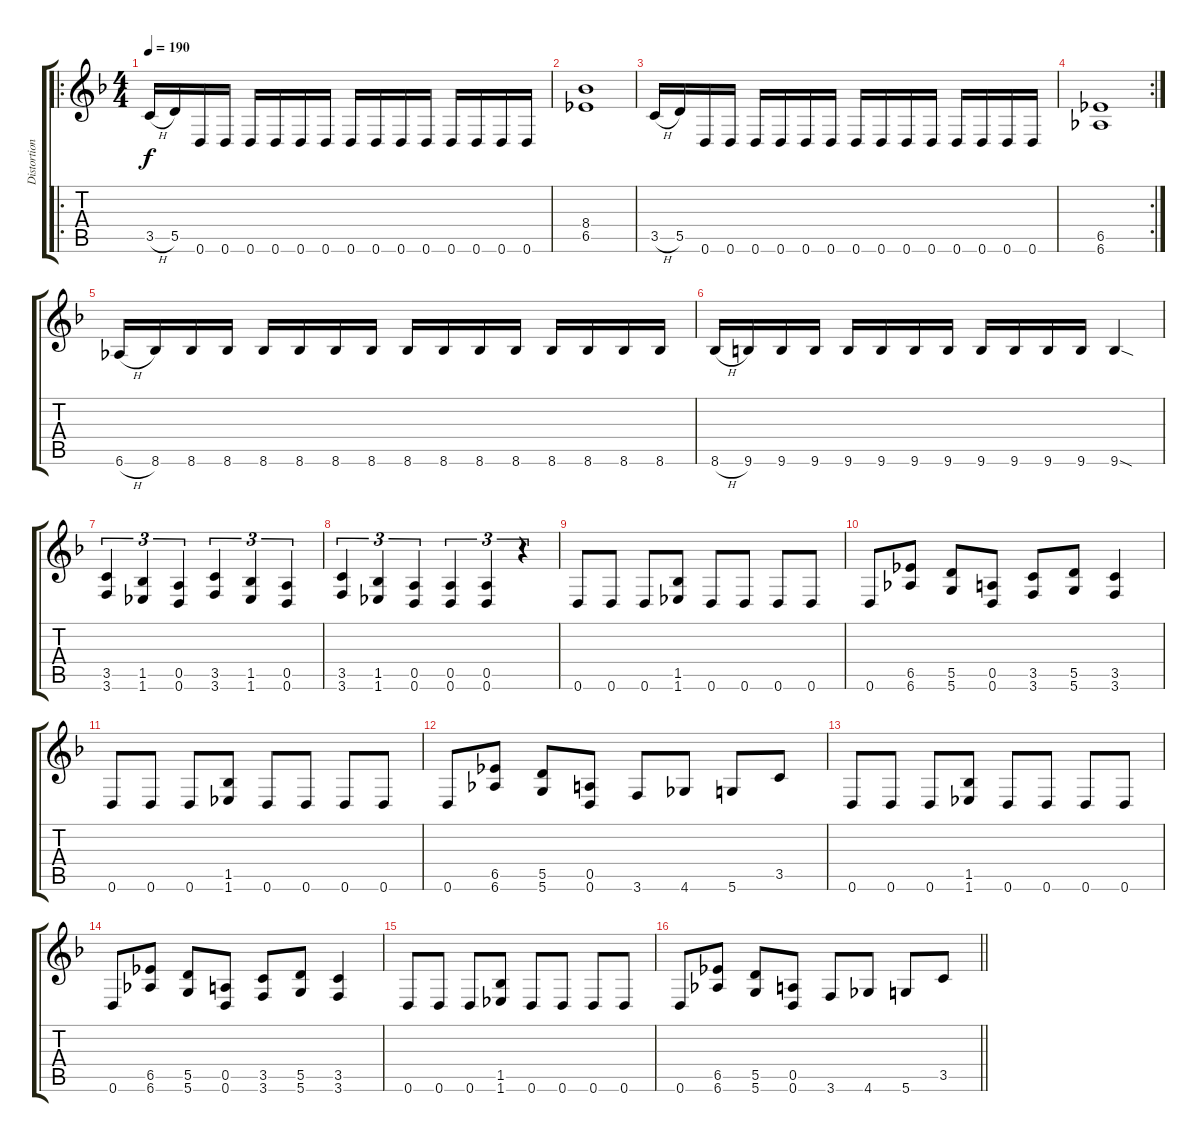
\track ("Distortion" "Distortion") {instrument distortionguitar}
\staff {score tabs}
\tuning (E4 B3 G3 D3 A2 D2) {hide}
\ro
\ts (4 4)
\tempo 190
\clef g2
\ks f
3.5{h}.16{dy f instrument distortionguitar} 5.5.16 0.6.16 0.6.16 0.6.16 0.6.16 0.6.16 0.6.16 0.6.16 0.6.16 0.6.16 0.6.16 0.6.16 0.6.16 0.6.16 0.6.16 |
(8.4 6.5).1 |
3.5{h}.16 5.5.16 0.6.16 0.6.16 0.6.16 0.6.16 0.6.16 0.6.16 0.6.16 0.6.16 0.6.16 0.6.16 0.6.16 0.6.16 0.6.16 0.6.16 |
\rc 2
(6.5 6.6).1 |
6.6{h}.16 8.6.16 8.6.16 8.6.16 8.6.16 8.6.16 8.6.16 8.6.16 8.6.16 8.6.16 8.6.16 8.6.16 8.6.16 8.6.16 8.6.16 8.6.16 |
8.6{h}.16 9.6.16 9.6.16 9.6.16 9.6.16 9.6.16 9.6.16 9.6.16 9.6.16 9.6.16 9.6.16 9.6.16 9.6{sod}.4 |
(3.5 3.6).4{tu (3 2)} (1.5 1.6).4{tu (3 2)} (0.5 0.6).4{tu (3 2)} (3.5 3.6).4{tu (3 2)} (1.5 1.6).4{tu (3 2)} (0.5 0.6).4{tu (3 2)} |
(3.5 3.6).4{tu (3 2)} (1.5 1.6).4{tu (3 2)} (0.5 0.6).4{tu (3 2)} (0.5 0.6).4{tu (3 2)} (0.5 0.6).4{tu (3 2)} r.4{tu (3 2)} |
0.6.8 0.6.8 0.6.8 (1.5 1.6).8 0.6.8 0.6.8 0.6.8 0.6.8 |
0.6.8 (6.5 6.6).8 (5.5 5.6).8 (0.5 0.6).8 (3.5 3.6).8 (5.5 5.6).8 (3.5 3.6).4 |
0.6.8 0.6.8 0.6.8 (1.5 1.6).8 0.6.8 0.6.8 0.6.8 0.6.8 |
0.6.8 (6.5 6.6).8 (5.5 5.6).8 (0.5 0.6).8 3.6.8 4.6.8 5.6.8 3.5.8 |
0.6.8 0.6.8 0.6.8 (1.5 1.6).8 0.6.8 0.6.8 0.6.8 0.6.8 |
0.6.8 (6.5 6.6).8 (5.5 5.6).8 (0.5 0.6).8 (3.5 3.6).8 (5.5 5.6).8 (3.5 3.6).4 |
0.6.8 0.6.8 0.6.8 (1.5 1.6).8 0.6.8 0.6.8 0.6.8 0.6.8 |
\barLineRight lightlight
0.6.8 (6.5 6.6).8 (5.5 5.6).8 (0.5 0.6).8 3.6.8 4.6.8 5.6.8 3.5.8
